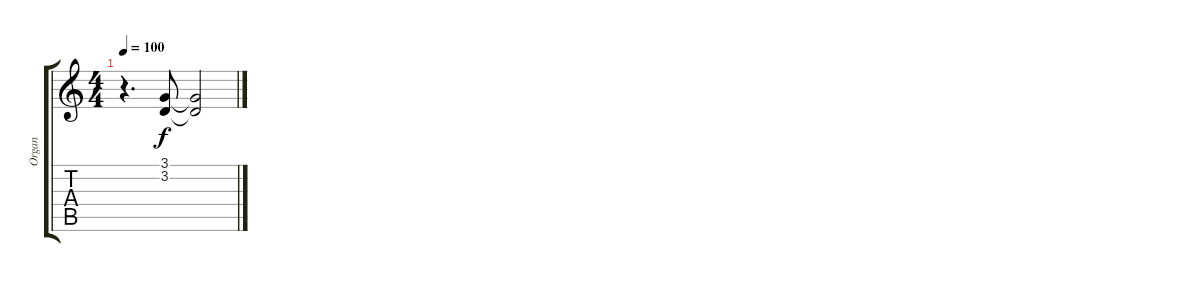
\track ("Organ" "Organ") {instrument drawbarorgan}
\staff {score tabs}
\tuning (E4 B3 G3 D3 A2 E2) {hide}
\ts (4 4)
\tempo 100
\clef g2
\ks c
r.4{d dy f} (3.1 3.2).8 (3.1{t} 3.2{t}).2
